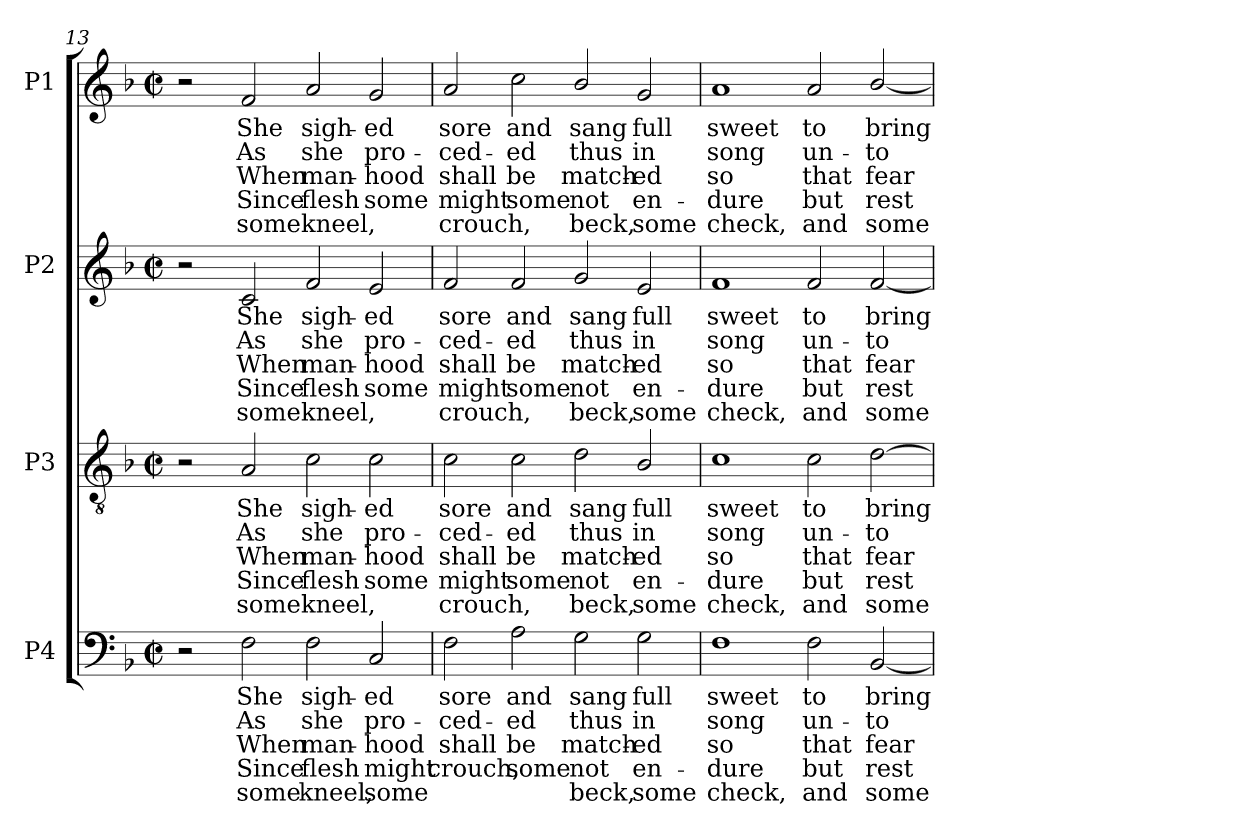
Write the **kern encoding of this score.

**kern	**text	**text	**text	**text	**text	**kern	**text	**text	**text	**text	**text	**kern	**text	**text	**text	**text	**text	**kern	**text	**text	**text	**text	**text
*part4	*part4	*part4	*part4	*part4	*part4	*part3	*part3	*part3	*part3	*part3	*part3	*part2	*part2	*part2	*part2	*part2	*part2	*part1	*part1	*part1	*part1	*part1	*part1
*staff4	*staff4	*staff4	*staff4	*staff4	*staff4	*staff3	*staff3	*staff3	*staff3	*staff3	*staff3	*staff2	*staff2	*staff2	*staff2	*staff2	*staff2	*staff1	*staff1	*staff1	*staff1	*staff1	*staff1
*I"P4	*	*	*	*	*	*I"P3	*	*	*	*	*	*I"P2	*	*	*	*	*	*I"P1	*	*	*	*	*
*clefF4	*	*	*	*	*	*clefGv2	*	*	*	*	*	*clefG2	*	*	*	*	*	*clefG2	*	*	*	*	*
*	*	*	*	*	*	*ITrd7c12	*	*	*	*	*	*	*	*	*	*	*	*	*	*	*	*	*
*k[b-]	*	*	*	*	*	*k[b-]	*	*	*	*	*	*k[b-]	*	*	*	*	*	*k[b-]	*	*	*	*	*
*F:	*	*	*	*	*	*F:	*	*	*	*	*	*F:	*	*	*	*	*	*F:	*	*	*	*	*
*M2/2	*	*	*	*	*	*M2/2	*	*	*	*	*	*M2/2	*	*	*	*	*	*M2/2	*	*	*	*	*
*met(c|)	*	*	*	*	*	*met(c|)	*	*	*	*	*	*met(c|)	*	*	*	*	*	*met(c|)	*	*	*	*	*
=13	=13	=13	=13	=13	=13	=13	=13	=13	=13	=13	=13	=13	=13	=13	=13	=13	=13	=13	=13	=13	=13	=13	=13
2r	.	.	.	.	.	2r	.	.	.	.	.	2r	.	.	.	.	.	2r	.	.	.	.	.
!	!LO:LY:b:color=#000000	!LO:LY:b:color=#000000	!LO:LY:b:color=#000000	!LO:LY:b:color=#000000	!LO:LY:b:color=#000000	!	!	!	!	!	!	!	!	!	!	!	!	!	!	!	!	!	!
!	!	!	!	!	!	!	!LO:LY:b:color=#000000	!LO:LY:b:color=#000000	!LO:LY:b:color=#000000	!LO:LY:b:color=#000000	!LO:LY:b:color=#000000	!	!	!	!	!	!	!	!	!	!	!	!
!	!	!	!	!	!	!	!	!	!	!	!	!	!LO:LY:b:color=#000000	!LO:LY:b:color=#000000	!LO:LY:b:color=#000000	!LO:LY:b:color=#000000	!LO:LY:b:color=#000000	!	!	!	!	!	!
!	!	!	!	!	!	!	!	!	!	!	!	!	!	!	!	!	!	!	!LO:LY:b:color=#000000	!LO:LY:b:color=#000000	!LO:LY:b:color=#000000	!LO:LY:b:color=#000000	!LO:LY:b:color=#000000
2Fi\	She	As	When	Since	some	2AAi/	She	As	When	Since	some	2ci/	She	As	When	Since	some	2fi/	She	As	When	Since	some
!	!LO:LY:b:color=#000000	!LO:LY:b:color=#000000	!LO:LY:b:color=#000000	!LO:LY:b:color=#000000	!LO:LY:b:color=#000000	!	!	!	!	!	!	!	!	!	!	!	!	!	!	!	!	!	!
!	!	!	!	!	!	!	!LO:LY:b:color=#000000	!LO:LY:b:color=#000000	!LO:LY:b:color=#000000	!LO:LY:b:color=#000000	!LO:LY:b:color=#000000	!	!	!	!	!	!	!	!	!	!	!	!
!	!	!	!	!	!	!	!	!	!	!	!	!	!LO:LY:b:color=#000000	!LO:LY:b:color=#000000	!LO:LY:b:color=#000000	!LO:LY:b:color=#000000	!LO:LY:b:color=#000000	!	!	!	!	!	!
!	!	!	!	!	!	!	!	!	!	!	!	!	!	!	!	!	!	!	!LO:LY:b:color=#000000	!LO:LY:b:color=#000000	!LO:LY:b:color=#000000	!LO:LY:b:color=#000000	!LO:LY:b:color=#000000
2Fi\	sigh-	she	man-	flesh	-kneel,	2Ci\	sigh-	she	man-	-flesh	kneel,	2fi/	sigh-	she	man-	-flesh	kneel,	2ai/	sigh-	she	man-	-flesh	kneel,
!	!LO:LY:b:color=#000000	!LO:LY:b:color=#000000	!LO:LY:b:color=#000000	!LO:LY:b:color=#000000	!LO:LY:b:color=#000000	!	!	!	!	!	!	!	!	!	!	!	!	!	!	!	!	!	!
!	!	!	!	!	!	!	!LO:LY:b:color=#000000	!LO:LY:b:color=#000000	!LO:LY:b:color=#000000	!LO:LY:b:color=#000000	!	!	!	!	!	!	!	!	!	!	!	!	!
!	!	!	!	!	!	!	!	!	!	!	!	!	!LO:LY:b:color=#000000	!LO:LY:b:color=#000000	!LO:LY:b:color=#000000	!LO:LY:b:color=#000000	!	!	!	!	!	!	!
!	!	!	!	!	!	!	!	!	!	!	!	!	!	!	!	!	!	!	!LO:LY:b:color=#000000	!LO:LY:b:color=#000000	!LO:LY:b:color=#000000	!LO:LY:b:color=#000000	!
2Ci/	-ed	pro-	hood	might	some	2Ci\	-ed	pro-	hood	some	.	2ei/	-ed	pro-	hood	some	.	2gi/	-ed	pro-	hood	some	.
=14	=14	=14	=14	=14	=14	=14	=14	=14	=14	=14	=14	=14	=14	=14	=14	=14	=14	=14	=14	=14	=14	=14	=14
!	!LO:LY:b:color=#000000	!LO:LY:b:color=#000000	!LO:LY:b:color=#000000	!LO:LY:b:color=#000000	!	!	!	!	!	!	!	!	!	!	!	!	!	!	!	!	!	!	!
!	!	!	!	!	!	!	!LO:LY:b:color=#000000	!LO:LY:b:color=#000000	!LO:LY:b:color=#000000	!LO:LY:b:color=#000000	!LO:LY:b:color=#000000	!	!	!	!	!	!	!	!	!	!	!	!
!	!	!	!	!	!	!	!	!	!	!	!	!	!LO:LY:b:color=#000000	!LO:LY:b:color=#000000	!LO:LY:b:color=#000000	!LO:LY:b:color=#000000	!LO:LY:b:color=#000000	!	!	!	!	!	!
!	!	!	!	!	!	!	!	!	!	!	!	!	!	!	!	!	!	!	!LO:LY:b:color=#000000	!LO:LY:b:color=#000000	!LO:LY:b:color=#000000	!LO:LY:b:color=#000000	!LO:LY:b:color=#000000
2Fi\	sore	-ced-	shall	crouch,	.	2Ci\	sore	-ced-	shall	might	crouch,	2fi/	sore	-ced-	shall	might	crouch,	2ai/	sore	-ced-	shall	might	crouch,
!	!LO:LY:b:color=#000000	!LO:LY:b:color=#000000	!LO:LY:b:color=#000000	!LO:LY:b:color=#000000	!	!	!	!	!	!	!	!	!	!	!	!	!	!	!	!	!	!	!
!	!	!	!	!	!	!	!LO:LY:b:color=#000000	!LO:LY:b:color=#000000	!LO:LY:b:color=#000000	!LO:LY:b:color=#000000	!	!	!	!	!	!	!	!	!	!	!	!	!
!	!	!	!	!	!	!	!	!	!	!	!	!	!LO:LY:b:color=#000000	!LO:LY:b:color=#000000	!LO:LY:b:color=#000000	!LO:LY:b:color=#000000	!	!	!	!	!	!	!
!	!	!	!	!	!	!	!	!	!	!	!	!	!	!	!	!	!	!	!LO:LY:b:color=#000000	!LO:LY:b:color=#000000	!LO:LY:b:color=#000000	!LO:LY:b:color=#000000	!
2Ai\	and	-ed	be	some	.	2Ci\	and	-ed	be	some	.	2fi/	and	-ed	be	some	.	2cci\	and	-ed	be	some	.
!	!LO:LY:b:color=#000000	!LO:LY:b:color=#000000	!LO:LY:b:color=#000000	!LO:LY:b:color=#000000	!LO:LY:b:color=#000000	!	!	!	!	!	!	!	!	!	!	!	!	!	!	!	!	!	!
!	!	!	!	!	!	!	!LO:LY:b:color=#000000	!LO:LY:b:color=#000000	!LO:LY:b:color=#000000	!LO:LY:b:color=#000000	!LO:LY:b:color=#000000	!	!	!	!	!	!	!	!	!	!	!	!
!	!	!	!	!	!	!	!	!	!	!	!	!	!LO:LY:b:color=#000000	!LO:LY:b:color=#000000	!LO:LY:b:color=#000000	!LO:LY:b:color=#000000	!LO:LY:b:color=#000000	!	!	!	!	!	!
!	!	!	!	!	!	!	!	!	!	!	!	!	!	!	!	!	!	!	!LO:LY:b:color=#000000	!LO:LY:b:color=#000000	!LO:LY:b:color=#000000	!LO:LY:b:color=#000000	!LO:LY:b:color=#000000
2Gi\	sang	thus	match-	-not	beck,	2Di\	sang	thus	match-	-not	beck,	2gi/	sang	thus	match-	-not	beck,	2b-i/	sang	thus	match-	-not	beck,
!	!LO:LY:b:color=#000000	!LO:LY:b:color=#000000	!LO:LY:b:color=#000000	!LO:LY:b:color=#000000	!LO:LY:b:color=#000000	!	!	!	!	!	!	!	!	!	!	!	!	!	!	!	!	!	!
!	!	!	!	!	!	!	!LO:LY:b:color=#000000	!LO:LY:b:color=#000000	!LO:LY:b:color=#000000	!LO:LY:b:color=#000000	!LO:LY:b:color=#000000	!	!	!	!	!	!	!	!	!	!	!	!
!	!	!	!	!	!	!	!	!	!	!	!	!	!LO:LY:b:color=#000000	!LO:LY:b:color=#000000	!LO:LY:b:color=#000000	!LO:LY:b:color=#000000	!LO:LY:b:color=#000000	!	!	!	!	!	!
!	!	!	!	!	!	!	!	!	!	!	!	!	!	!	!	!	!	!	!LO:LY:b:color=#000000	!LO:LY:b:color=#000000	!LO:LY:b:color=#000000	!LO:LY:b:color=#000000	!LO:LY:b:color=#000000
2Gi\	full	in	ed	en-	-some	2BB-i/	full	in	ed	en-	-some	2ei/	full	in	ed	en-	some	2gi/	full	in	ed	en-	-some
=15	=15	=15	=15	=15	=15	=15	=15	=15	=15	=15	=15	=15	=15	=15	=15	=15	=15	=15	=15	=15	=15	=15	=15
!	!LO:LY:b:color=#000000	!LO:LY:b:color=#000000	!LO:LY:b:color=#000000	!LO:LY:b:color=#000000	!LO:LY:b:color=#000000	!	!	!	!	!	!	!	!	!	!	!	!	!	!	!	!	!	!
!	!	!	!	!	!	!	!LO:LY:b:color=#000000	!LO:LY:b:color=#000000	!LO:LY:b:color=#000000	!LO:LY:b:color=#000000	!LO:LY:b:color=#000000	!	!	!	!	!	!	!	!	!	!	!	!
!	!	!	!	!	!	!	!	!	!	!	!	!	!LO:LY:b:color=#000000	!LO:LY:b:color=#000000	!LO:LY:b:color=#000000	!LO:LY:b:color=#000000	!LO:LY:b:color=#000000	!	!	!	!	!	!
!	!	!	!	!	!	!	!	!	!	!	!	!	!	!	!	!	!	!	!LO:LY:b:color=#000000	!LO:LY:b:color=#000000	!LO:LY:b:color=#000000	!LO:LY:b:color=#000000	!LO:LY:b:color=#000000
1Fi	sweet	song	so	dure	check,	1Ci	sweet	song	so	dure	check,	1fi	sweet	song	so	dure	-check,	1ai	sweet	song	so	dure	check,
!	!LO:LY:b:color=#000000	!LO:LY:b:color=#000000	!LO:LY:b:color=#000000	!LO:LY:b:color=#000000	!LO:LY:b:color=#000000	!	!	!	!	!	!	!	!	!	!	!	!	!	!	!	!	!	!
!	!	!	!	!	!	!	!LO:LY:b:color=#000000	!LO:LY:b:color=#000000	!LO:LY:b:color=#000000	!LO:LY:b:color=#000000	!LO:LY:b:color=#000000	!	!	!	!	!	!	!	!	!	!	!	!
!	!	!	!	!	!	!	!	!	!	!	!	!	!LO:LY:b:color=#000000	!LO:LY:b:color=#000000	!LO:LY:b:color=#000000	!LO:LY:b:color=#000000	!LO:LY:b:color=#000000	!	!	!	!	!	!
!	!	!	!	!	!	!	!	!	!	!	!	!	!	!	!	!	!	!	!LO:LY:b:color=#000000	!LO:LY:b:color=#000000	!LO:LY:b:color=#000000	!LO:LY:b:color=#000000	!LO:LY:b:color=#000000
2Fi\	to	un-	that	but	and	2Ci\	to	un-	that	but	and	2fi/	to	un-	that	but	and	2ai/	to	un-	that	but	and
!	!LO:LY:b:color=#000000	!LO:LY:b:color=#000000	!LO:LY:b:color=#000000	!LO:LY:b:color=#000000	!LO:LY:b:color=#000000	!	!	!	!	!	!	!	!	!	!	!	!	!	!	!	!	!	!
!	!	!	!	!	!	!	!LO:LY:b:color=#000000	!LO:LY:b:color=#000000	!LO:LY:b:color=#000000	!LO:LY:b:color=#000000	!LO:LY:b:color=#000000	!	!	!	!	!	!	!	!	!	!	!	!
!	!	!	!	!	!	!	!	!	!	!	!	!	!LO:LY:b:color=#000000	!LO:LY:b:color=#000000	!LO:LY:b:color=#000000	!LO:LY:b:color=#000000	!LO:LY:b:color=#000000	!	!	!	!	!	!
!	!	!	!	!	!	!	!	!	!	!	!	!	!	!	!	!	!	!	!LO:LY:b:color=#000000	!LO:LY:b:color=#000000	!LO:LY:b:color=#000000	!LO:LY:b:color=#000000	!LO:LY:b:color=#000000
[2BB-i/	bring	-to	fear	rest	some	[2Di\	bring	-to	fear	rest	some	[2fi/	bring	-to	fear	rest	some	[2b-i/	bring	-to	fear	rest	some
=	=	=	=	=	=	=	=	=	=	=	=	=	=	=	=	=	=	=	=	=	=	=	=
*-	*-	*-	*-	*-	*-	*-	*-	*-	*-	*-	*-	*-	*-	*-	*-	*-	*-	*-	*-	*-	*-	*-	*-
